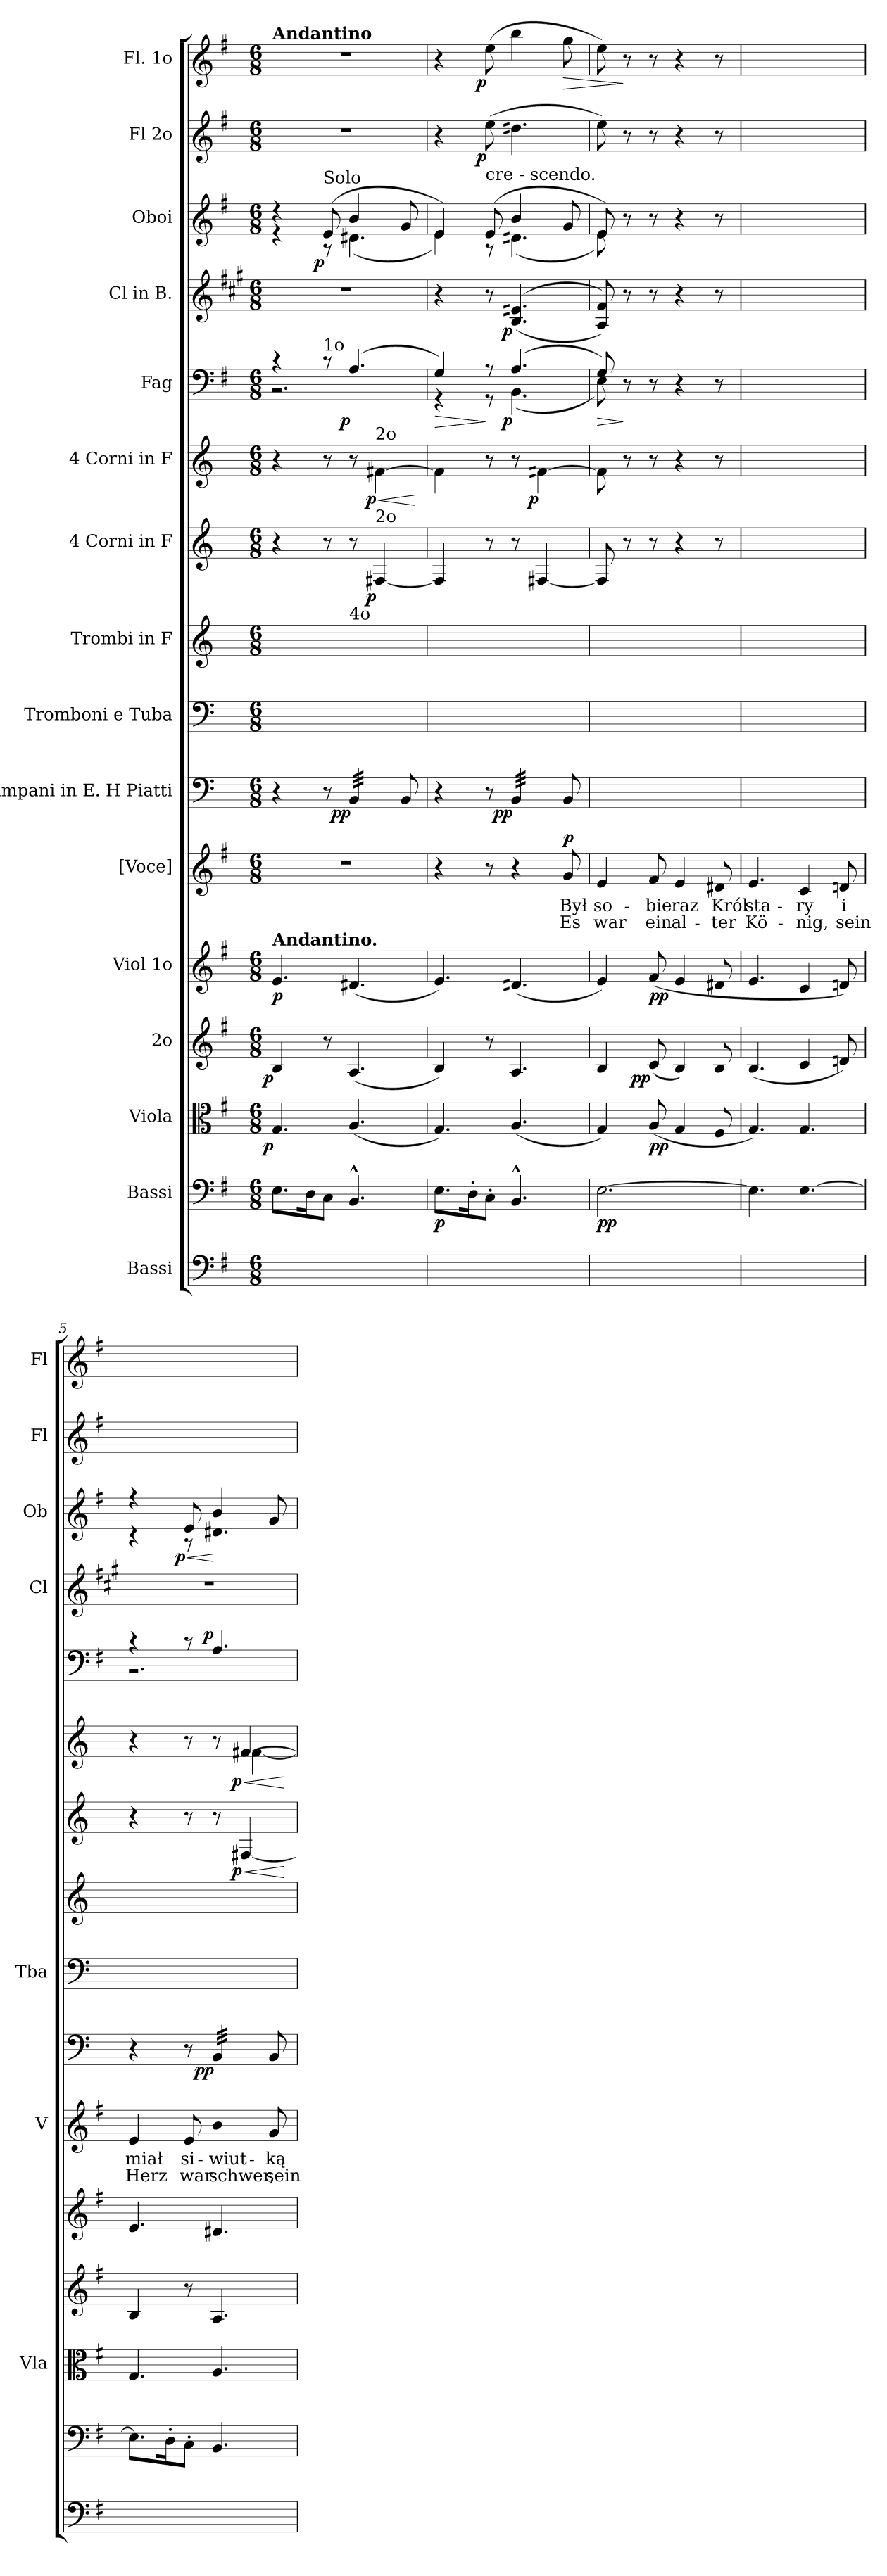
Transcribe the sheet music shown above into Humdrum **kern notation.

**kern	**kern	**dynam	**kern	**dynam	**kern	**dynam	**kern	**dynam	**kern	**text	**text	**dynam	**kern	**dynam	**kern	**kern	**kern	**dynam	**kern	**dynam	**kern	**dynam	**kern	**dynam	**kern	**dynam	**kern	**dynam	**kern	**dynam
*part16	*part15	*part15	*part14	*part14	*part13	*part13	*part12	*part12	*part11	*part11	*part11	*part11	*part10	*part10	*part9	*part8	*part7	*part7	*part6	*part6	*part5	*part5	*part4	*part4	*part3	*part3	*part2	*part2	*part1	*part1
*staff16	*staff15	*staff15	*staff14	*staff14	*staff13	*staff13	*staff12	*staff12	*staff11	*staff11	*staff11	*staff11	*staff10	*staff10	*staff9	*staff8	*staff7	*staff7	*staff6	*staff6	*staff5	*staff5	*staff4	*staff4	*staff3	*staff3	*staff2	*staff2	*staff1	*staff1
*I"Bassi	*I"Bassi	*	*I"Viola	*	*I"2o	*	*I"Viol 1o	*	*I"[Voce]	*	*	*	*I"Timpani in E. H Piatti	*	*I"Tromboni e Tuba	*I"Trombi in F	*I"4 Corni in F	*	*I"4 Corni in F	*	*I"Fag	*	*I"Cl in B.	*	*I"Oboi	*	*I"Fl 2o	*	*I"Fl. 1o	*
*	*	*	*I'Vla	*	*	*	*	*	*I'V	*	*	*	*	*	*I'Tba	*	*	*	*	*	*	*	*I'Cl	*	*I'Ob	*	*I'Fl	*	*I'Fl	*
*clefF4	*clefF4	*	*clefC3	*	*clefG2	*	*clefG2	*	*clefG2	*	*	*	*clefF4	*	*clefF4	*clefG2	*clefG2	*	*clefG2	*	*clefF4	*	*clefG2	*	*clefG2	*	*clefG2	*	*clefG2	*
*	*	*	*	*	*	*	*	*	*	*	*	*	*	*	*	*ITrd-3c-5	*ITrd4c7	*	*ITrd4c7	*	*	*	*ITrd1c2	*	*	*	*	*	*	*
*k[f#]	*k[f#]	*	*k[f#]	*	*k[f#]	*	*k[f#]	*	*k[f#]	*	*	*	*k[]	*	*k[]	*k[b-]	*k[b-]	*	*k[b-]	*	*k[f#]	*	*k[f#]	*	*k[f#]	*	*k[f#]	*	*k[f#]	*
*M6/8	*M6/8	*	*M6/8	*	*M6/8	*	*M6/8	*	*M6/8	*	*	*	*M6/8	*	*M6/8	*M6/8	*M6/8	*	*M6/8	*	*M6/8	*	*M6/8	*	*M6/8	*	*M6/8	*	*M6/8	*
=1	=1	=1	=1	=1	=1	=1	=1	=1	=1	=1	=1	=1	=1	=1	=1	=1	=1	=1	=1	=1	=1	=1	=1	=1	=1	=1	=1	=1	=1	=1
*	*	*	*	*	*	*	*	*	*	*	*	*	*	*	*	*	*	*	*	*	*^	*	*	*	*^	*	*	*	*	*
!	!	!	!	!	!	!	!	!	!	!	!	!	!	!	!	!	!	!	!	!	!	!	!	!	!	!	!	!	!	!	!LO:TX:a:B:t=Andantino	!
!	!	!	!	!	!	!	!LO:TX:a:B:t=Andantino.	!	!	!	!	!	!	!	!	!	!	!	!	!	!	!	!	!	!	!	!	!	!	!	!	!
!	!	!	!	!LO:DY:rj	!	!LO:DY:rj	!	!	!	!	!	!	!	!	!	!	!	!	!	!	!	!	!	!	!	!	!	!	!	!	!	!
8.E\Lyy	8.E\L	.	4.G/	p	4B/	p	4.e/	p	2.r	.	.	.	4r	.	2.ryy	2.ryy	4r	.	4r	.	4r	2.r	.	2.r	.	4rdd	4re	.	2.r	.	2.r	.
16D\Kyy	16D\K	.	.	.	.	.	.	.	.	.	.	.	.	.	.	.	.	.	.	.	.	.	.	.	.	.	.	.	.	.	.	.
!	!	!	!	!	!	!	!	!	!	!	!	!	!	!	!	!	!	!	!	!	!	!	!	!	!	!LO:TX:a:t=Solo	!	!	!	!	!	!
!	!	!	!	!	!	!	!	!	!	!	!	!	!	!	!	!	!	!	!	!	!LO:TX:a:t=1o	!	!	!	!	!	!	!	!	!	!	!
!	!	!	!	!	!	!	!	!	!	!	!	!	!	!	!	!	!	!	!	!	!	!	!	!	!	!	!	!LO:DY:rj	!	!	!	!
8C\Jyy	8C\J	.	.	.	8r	.	.	.	.	.	.	.	8r	.	.	.	8r	.	8r	.	8r	.	.	.	.	(8e/	8rA	p	.	.	.	.
!	!	!	!	!	!	!	!	!	!	!	!	!	!	!	!	!	!LO:TX:b:t=4o	!	!	!	!	!	!	!	!	!	!	!	!	!	!	!
!	!	!	!	!	!	!	!	!	!	!	!	!	!	!LO:DY:rj	!	!	!	!	!	!	!	!	!LO:DY:rj	!	!	!	!	!	!	!	!	!
*	*	*	*	*	*	*	*	*	*	*	*	*	*tremolo	*	*	*	*	*	*	*	*	*	*	*	*	*	*	*	*	*	*	*
4.BB^^</yy	4.BB^^</	.	(4.A/	.	(4.A/	.	(4.d#X/	.	.	.	.	.	32BB/LLL	pp	.	.	8r	.	8r	.	(4.A/	.	p	.	.	4b/	(4.d#X\	.	.	.	.	.
.	.	.	.	.	.	.	.	.	.	.	.	.	32BB/	.	.	.	.	.	.	.	.	.	.	.	.	.	.	.	.	.	.	.
.	.	.	.	.	.	.	.	.	.	.	.	.	32BB/	.	.	.	.	.	.	.	.	.	.	.	.	.	.	.	.	.	.	.
.	.	.	.	.	.	.	.	.	.	.	.	.	32BB/	.	.	.	.	.	.	.	.	.	.	.	.	.	.	.	.	.	.	.
!	!	!	!	!	!	!	!	!	!	!	!	!	!	!	!	!	!	!	!LO:TX:a:t=2o	!	!	!	!	!	!	!	!	!	!	!	!	!
!	!	!	!	!	!	!	!	!	!	!	!	!	!	!	!	!	!LO:TX:a:t=2o	!	!	!	!	!	!	!	!	!	!	!	!	!	!	!
!	!	!	!	!	!	!	!	!	!	!	!	!	!	!	!	!	!	!LO:DY:rj	!	!LO:HP:b	!	!	!	!	!	!	!	!	!	!	!	!
!	!	!	!	!	!	!	!	!	!	!	!	!	!	!	!	!	!	!	!	!LO:DY:n=1:rj	!	!	!	!	!	!	!	!	!	!	!	!
.	.	.	.	.	.	.	.	.	.	.	.	.	32BB/	.	.	.	[4BBn/	p	[4Bn\	< p	.	.	.	.	.	.	.	.	.	.	.	.
.	.	.	.	.	.	.	.	.	.	.	.	.	32BB/	.	.	.	.	.	.	.	.	.	.	.	.	.	.	.	.	.	.	.
.	.	.	.	.	.	.	.	.	.	.	.	.	32BB/	.	.	.	.	.	.	.	.	.	.	.	.	.	.	.	.	.	.	.
.	.	.	.	.	.	.	.	.	.	.	.	.	32BB/JJJ	.	.	.	.	.	.	.	.	.	.	.	.	.	.	.	.	.	.	.
*	*	*	*	*	*	*	*	*	*	*	*	*	*Xtremolo	*	*	*	*	*	*	*	*	*	*	*	*	*	*	*	*	*	*	*
.	.	.	.	.	.	.	.	.	.	.	.	.	8BB/	.	.	.	.	.	.	.	.	.	.	.	.	8g/	.	.	.	.	.	.
*	*	*	*	*	*	*	*	*	*	*	*	*	*	*	*	*	*	*	*	*	*v	*v	*	*	*	*v	*v	*	*	*	*	*
.	.	.	.	.	.	.	.	.	.	.	.	.	.	.	.	.	.	.	.	[	.	.	.	.	.	.	.	.	.	.
=2	=2	=2	=2	=2	=2	=2	=2	=2	=2	=2	=2	=2	=2	=2	=2	=2	=2	=2	=2	=2	=2	=2	=2	=2	=2	=2	=2	=2	=2	=2
*	*	*	*	*	*	*	*	*	*	*	*	*	*	*	*	*	*	*	*	*	*^	*	*	*	*	*	*	*	*	*
!	!	!	!	!	!	!	!	!	!	!	!	!	!	!	!	!	!	!	!	!	!	!	!LO:HP:b	!	!	!	!	!	!	!	!
*	*	*	*	*	*	*	*	*	*	*	*	*	*	*	*	*	*	*	*	*	*	*	*	*	*	*^	*	*	*	*	*
8.E\Lyy	8.E\L	p	4.G/)	.	4B/)	.	4.e/)	.	4r	.	.	.	4r	.	2.ryy	2.ryy	4BB/]	.	4B\]	.	4G/)	4r	>	4r	.	4e/)	4e\)	.	4r	.	4r	.
16D'\Kyy	16D'\K	.	.	.	.	.	.	.	.	.	.	.	.	.	.	.	.	.	.	.	.	.	.	.	.	.	.	.	.	.	.	.
!	!	!	!	!	!	!	!	!	!	!	!	!	!	!	!	!	!	!	!	!	!	!	!	!	!	!LO:TX:t=cre - scendo.	!	!	!	!	!	!
!	!	!	!	!	!	!	!	!	!	!	!	!	!	!	!	!	!	!	!	!	!	!	!	!	!	!	!	!	!	!LO:DY:rj	!	!LO:DY:rj
8C'\Jyy	8C'\J	.	.	.	8r	.	.	.	8r	.	.	.	8r	.	.	.	8r	.	8r	.	8rA	8rGG	]	8r	.	(8e/	8r	.	(8ee\	p	(8ee\	p
!	!	!	!	!	!	!	!	!	!	!	!	!	!	!LO:DY:rj	!	!	!	!	!	!	!	!	!LO:DY:rj	!	!LO:DY:rj	!	!	!	!	!	!	!
*	*	*	*	*	*	*	*	*	*	*	*	*	*tremolo	*	*	*	*	*	*	*	*	*	*	*	*	*	*	*	*	*	*	*
4.BB^^</yy	4.BB^^</	.	(4.A/	.	4.A/	.	(4.d#X/	.	4r	.	.	.	32BB/LLL	pp	.	.	8r	.	8r	.	(4.A/	(4.BB\	p	(<(>4.A/ 4.d#X/	p	4b/	(4.d#X\	.	4.dd#X\	.	4bb\	.
.	.	.	.	.	.	.	.	.	.	.	.	.	32BB/	.	.	.	.	.	.	.	.	.	.	.	.	.	.	.	.	.	.	.
.	.	.	.	.	.	.	.	.	.	.	.	.	32BB/	.	.	.	.	.	.	.	.	.	.	.	.	.	.	.	.	.	.	.
.	.	.	.	.	.	.	.	.	.	.	.	.	32BB/	.	.	.	.	.	.	.	.	.	.	.	.	.	.	.	.	.	.	.
!	!	!	!	!	!	!	!	!	!	!	!	!	!	!	!	!	!	!	!	!LO:DY:rj	!	!	!	!	!	!	!	!	!	!	!	!
.	.	.	.	.	.	.	.	.	.	.	.	.	32BB/	.	.	.	[4BBn/	.	[4Bn\	p	.	.	.	.	.	.	.	.	.	.	.	.
.	.	.	.	.	.	.	.	.	.	.	.	.	32BB/	.	.	.	.	.	.	.	.	.	.	.	.	.	.	.	.	.	.	.
.	.	.	.	.	.	.	.	.	.	.	.	.	32BB/	.	.	.	.	.	.	.	.	.	.	.	.	.	.	.	.	.	.	.
.	.	.	.	.	.	.	.	.	.	.	.	.	32BB/JJJ	.	.	.	.	.	.	.	.	.	.	.	.	.	.	.	.	.	.	.
*	*	*	*	*	*	*	*	*	*	*	*	*	*Xtremolo	*	*	*	*	*	*	*	*	*	*	*	*	*	*	*	*	*	*	*
!	!	!	!	!	!	!	!	!	!	!	!	!LO:DY:b	!	!	!	!	!	!	!	!	!	!	!	!	!	!	!	!	!	!	!	!LO:HP:b
.	.	.	.	.	.	.	.	.	8g/	Był	Es	p	8BB/	.	.	.	.	.	.	.	.	.	.	.	.	8g/	.	.	.	.	8gg\	>
=3	=3	=3	=3	=3	=3	=3	=3	=3	=3	=3	=3	=3	=3	=3	=3	=3	=3	=3	=3	=3	=3	=3	=3	=3	=3	=3	=3	=3	=3	=3	=3	=3
!	!	!	!	!	!	!	!	!	!	!	!	!	!	!	!	!	!	!	!	!	!	!	!LO:HP:b	!	!	!	!	!	!	!	!	!
[2.E\yy	[2.E\	pp	4G/)	.	4B/	.	4e/)	.	4e/	so-	war	.	2.ryy	.	2.ryy	2.ryy	8BB/]	.	8B\]	.	8G/)	8E\)	>	8G/ 8e/))	.	8e/)	8e\)	.	8ee\)	.	8ee\)	.
.	.	.	.	.	.	.	.	.	.	.	.	.	.	.	.	.	8r	.	8r	.	8r	8ryy	]	8r	.	8r	8ryy	.	8r	.	8r	]
!	!	!	!	!	!	!LO:DY:rj	!	!	!	!	!	!	!	!	!	!	!	!	!	!	!	!	!	!	!	!	!	!	!	!	!	!
.	.	.	(8A/	pp	(8c/	pp	(8f#/	pp	8f#/	-bie	ein	.	.	.	.	.	8r	.	8r	.	8r	8ryy	.	8r	.	8r	8ryy	.	8r	.	8r	.
.	.	.	4G/	.	4B/)	.	4e/	.	4e/	raz	al-	.	.	.	.	.	4r	.	4r	.	4r	4ryy	.	4r	.	4r	4ryy	.	4r	.	4r	.
.	.	.	8F#/	.	8B/	.	8d#X/	.	8d#X/	Król	-ter	.	.	.	.	.	8r	.	8r	.	8r	8ryy	.	8r	.	8r	8ryy	.	8r	.	8r	.
*	*	*	*	*	*	*	*	*	*	*	*	*	*	*	*	*	*	*	*	*	*v	*v	*	*	*	*v	*v	*	*	*	*	*
=4	=4	=4	=4	=4	=4	=4	=4	=4	=4	=4	=4	=4	=4	=4	=4	=4	=4	=4	=4	=4	=4	=4	=4	=4	=4	=4	=4	=4	=4	=4
4.E\yy]	4.E\]	.	4.G/)	.	(4.B/	.	4.e/	.	4.e/	sta-	Kö-	.	2.ryy	.	2.ryy	2.ryy	2.ryy	.	2.ryy	.	2.ryy	.	2.ryy	.	2.ryy	.	2.ryy	.	2.ryy	.
[4.E\yy	[4.E\	.	4.G/	.	4c/	.	4c/	.	4c/	-ry	-nig,	.	.	.	.	.	.	.	.	.	.	.	.	.	.	.	.	.	.	.
.	.	.	.	.	8dn/)	.	8dn/)	.	8dn/	i	sein	.	.	.	.	.	.	.	.	.	.	.	.	.	.	.	.	.	.	.
=5	=5	=5	=5	=5	=5	=5	=5	=5	=5	=5	=5	=5	=5	=5	=5	=5	=5	=5	=5	=5	=5	=5	=5	=5	=5	=5	=5	=5	=5	=5
*	*	*	*	*	*	*	*	*	*	*	*	*	*	*	*	*	*	*	*^	*	*^	*	*	*	*^	*	*	*	*	*
8.E\Lyy]	8.E\L]	.	4.G/	.	4B/	.	4.e/	.	4e/	miał	Herz	.	4r	.	2.ryy	2.ryy	4r	.	4r	4ryy	.	4r	2.r	.	2.r	.	4r	4rc	.	2.ryy	.	2.ryy	.
16D'\Kyy	16D'\K	.	.	.	.	.	.	.	.	.	.	.	.	.	.	.	.	.	.	.	.	.	.	.	.	.	.	.	.	.	.	.	.
!	!	!	!	!	!	!	!	!	!	!	!	!	!	!	!	!	!	!	!	!	!	!	!	!	!	!	!	!	!LO:HP:b	!	!	!	!
!	!	!	!	!	!	!	!	!	!	!	!	!	!	!	!	!	!	!	!	!	!	!	!	!	!	!	!	!	!LO:DY:n=1:rj	!	!	!	!
8C'\Jyy	8C'\J	.	.	.	8r	.	.	.	8e/	si-	war	.	8r	.	.	.	8r	.	8r	8ryy	.	8r	.	.	.	.	8e/	8r	< p	.	.	.	.
!	!	!	!	!	!	!	!	!	!	!	!	!	!	!LO:DY:rj	!	!	!	!	!	!	!	!	!	!LO:DY:a:rj	!	!	!	!	!	!	!	!	!
*	*	*	*	*	*	*	*	*	*	*	*	*	*tremolo	*	*	*	*	*	*	*	*	*	*	*	*	*	*	*	*	*	*	*	*
4.BB/yy	4.BB/	.	4.A/	.	4.A/	.	4.d#X/	.	4b\	-wiut-	schwer,	.	32BB/LLL	pp	.	.	8r	.	8r	8ryy	.	4.A/	.	p	.	.	4b/	4.d#X\	[	.	.	.	.
.	.	.	.	.	.	.	.	.	.	.	.	.	32BB/	.	.	.	.	.	.	.	.	.	.	.	.	.	.	.	.	.	.	.	.
.	.	.	.	.	.	.	.	.	.	.	.	.	32BB/	.	.	.	.	.	.	.	.	.	.	.	.	.	.	.	.	.	.	.	.
.	.	.	.	.	.	.	.	.	.	.	.	.	32BB/	.	.	.	.	.	.	.	.	.	.	.	.	.	.	.	.	.	.	.	.
!	!	!	!	!	!	!	!	!	!	!	!	!	!	!	!	!	!	!LO:HP:b	!	!	!LO:HP:b	!	!	!	!	!	!	!	!	!	!	!	!
!	!	!	!	!	!	!	!	!	!	!	!	!	!	!	!	!	!	!LO:DY:n=1:rj	!	!	!LO:DY:n=1:rj	!	!	!	!	!	!	!	!	!	!	!	!
.	.	.	.	.	.	.	.	.	.	.	.	.	32BB/	.	.	.	[4BBn/	< p	[4Bn/	[4B\	< p	.	.	.	.	.	.	.	.	.	.	.	.
.	.	.	.	.	.	.	.	.	.	.	.	.	32BB/	.	.	.	.	.	.	.	.	.	.	.	.	.	.	.	.	.	.	.	.
.	.	.	.	.	.	.	.	.	.	.	.	.	32BB/	.	.	.	.	.	.	.	.	.	.	.	.	.	.	.	.	.	.	.	.
.	.	.	.	.	.	.	.	.	.	.	.	.	32BB/JJJ	.	.	.	.	.	.	.	.	.	.	.	.	.	.	.	.	.	.	.	.
*	*	*	*	*	*	*	*	*	*	*	*	*	*Xtremolo	*	*	*	*	*	*	*	*	*	*	*	*	*	*	*	*	*	*	*	*
.	.	.	.	.	.	.	.	.	8g/	-ką	sein	.	8BB/	.	.	.	.	.	.	.	.	.	.	.	.	.	8g/	.	.	.	.	.	.
*	*	*	*	*	*	*	*	*	*	*	*	*	*	*	*	*	*	*	*v	*v	*	*	*	*	*	*	*v	*v	*	*	*	*	*
*	*	*	*	*	*	*	*	*	*	*	*	*	*	*	*	*	*	*	*	*	*v	*v	*	*	*	*	*	*	*	*	*
.	.	.	.	.	.	.	.	.	.	.	.	.	.	.	.	.	.	[	.	[	.	.	.	.	.	.	.	.	.	.
=	=	=	=	=	=	=	=	=	=	=	=	=	=	=	=	=	=	=	=	=	=	=	=	=	=	=	=	=	=	=
*-	*-	*-	*-	*-	*-	*-	*-	*-	*-	*-	*-	*-	*-	*-	*-	*-	*-	*-	*-	*-	*-	*-	*-	*-	*-	*-	*-	*-	*-	*-
